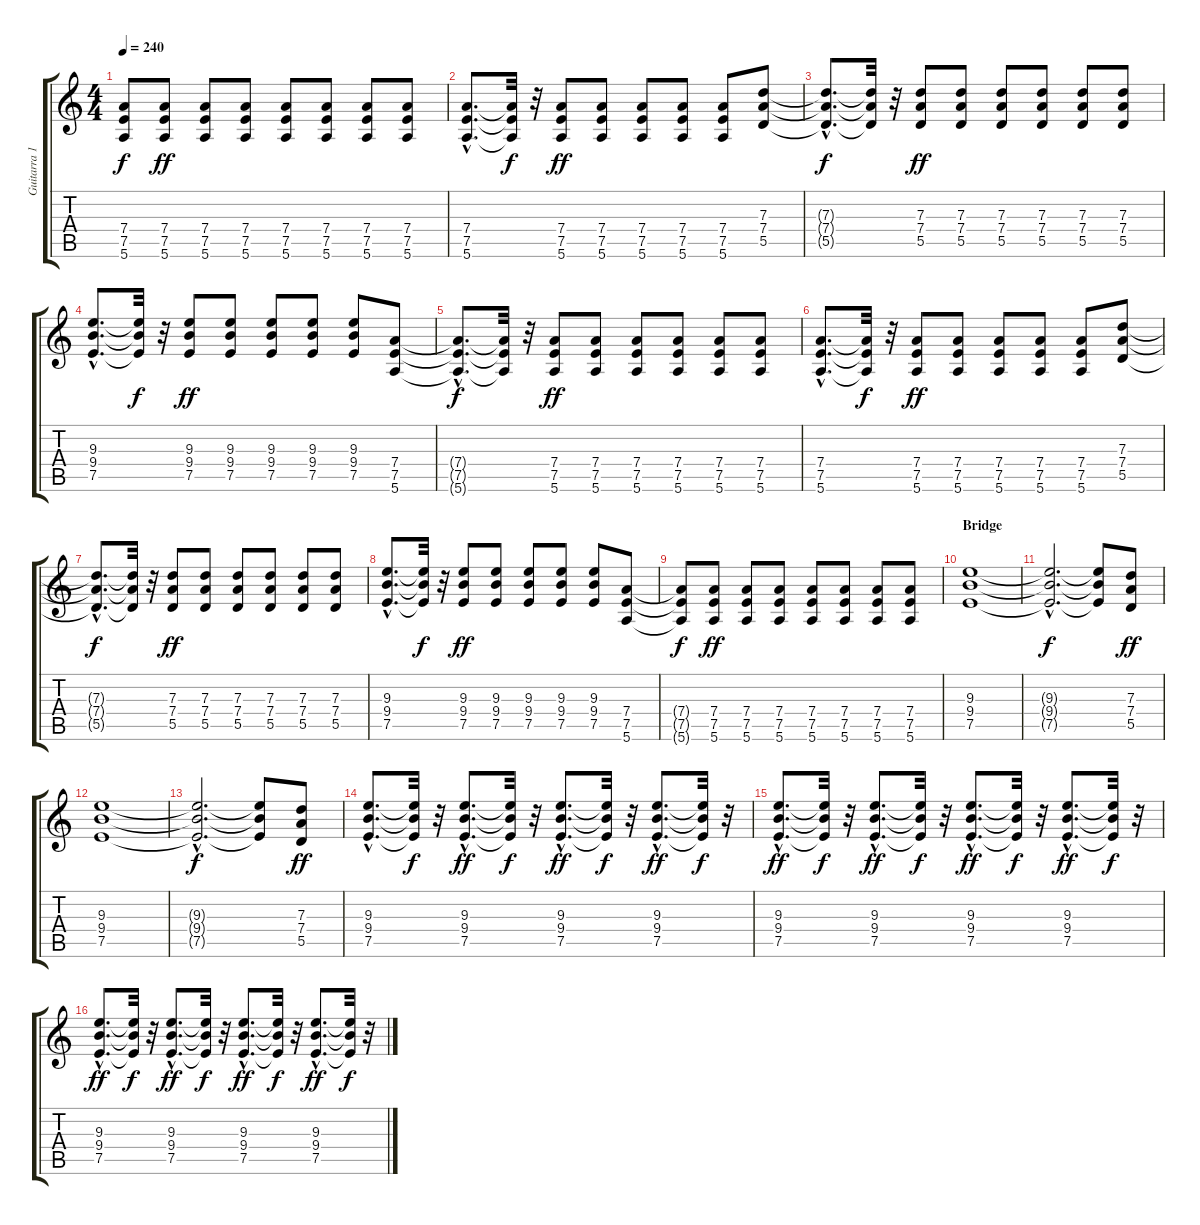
\track ("Guitarra 1 - Mathias" "Guitarra 1") {instrument distortionguitar}
\staff {score tabs}
\tuning (E4 B3 G3 D3 A2 E2) {hide}
\ts (4 4)
\tempo 240
\clef g2
\ks c
(7.4{t} 7.5{t} 5.6{t}).8{dy f} (7.4 7.5 5.6).8{dy ff} (7.4 7.5 5.6).8 (7.4 7.5 5.6).8 (7.4 7.5 5.6).8 (7.4 7.5 5.6).8 (7.4 7.5 5.6).8 (7.4 7.5 5.6).8 |
(7.4{hac} 7.5{hac} 5.6{hac}).8{d} (7.4{t} 7.5{t} 5.6{t}).32{dy f} r.32 (7.4 7.5 5.6).8{dy ff} (7.4 7.5 5.6).8 (7.4 7.5 5.6).8 (7.4 7.5 5.6).8 (7.4 7.5 5.6).8 (7.3 7.4 5.5).8 |
(7.3{hac t} 7.4{hac t} 5.5{hac t}).8{d dy f} (7.3{t} 7.4{t} 5.5{t}).32 r.32 (7.3 7.4 5.5).8{dy ff} (7.3 7.4 5.5).8 (7.3 7.4 5.5).8 (7.3 7.4 5.5).8 (7.3 7.4 5.5).8 (7.3 7.4 5.5).8 |
(9.3{hac} 9.4{hac} 7.5{hac}).8{d} (9.3{t} 9.4{t} 7.5{t}).32{dy f} r.32 (9.3 9.4 7.5).8{dy ff} (9.3 9.4 7.5).8 (9.3 9.4 7.5).8 (9.3 9.4 7.5).8 (9.3 9.4 7.5).8 (7.4 7.5 5.6).8 |
(7.4{hac t} 7.5{hac t} 5.6{hac t}).8{d dy f} (7.4{t} 7.5{t} 5.6{t}).32 r.32 (7.4 7.5 5.6).8{dy ff} (7.4 7.5 5.6).8 (7.4 7.5 5.6).8 (7.4 7.5 5.6).8 (7.4 7.5 5.6).8 (7.4 7.5 5.6).8 |
(7.4{hac} 7.5{hac} 5.6{hac}).8{d} (7.4{t} 7.5{t} 5.6{t}).32{dy f} r.32 (7.4 7.5 5.6).8{dy ff} (7.4 7.5 5.6).8 (7.4 7.5 5.6).8 (7.4 7.5 5.6).8 (7.4 7.5 5.6).8 (7.3 7.4 5.5).8 |
(7.3{hac t} 7.4{hac t} 5.5{hac t}).8{d dy f} (7.3{t} 7.4{t} 5.5{t}).32 r.32 (7.3 7.4 5.5).8{dy ff} (7.3 7.4 5.5).8 (7.3 7.4 5.5).8 (7.3 7.4 5.5).8 (7.3 7.4 5.5).8 (7.3 7.4 5.5).8 |
(9.3{hac} 9.4{hac} 7.5{hac}).8{d} (9.3{t} 9.4{t} 7.5{t}).32{dy f} r.32 (9.3 9.4 7.5).8{dy ff} (9.3 9.4 7.5).8 (9.3 9.4 7.5).8 (9.3 9.4 7.5).8 (9.3 9.4 7.5).8 (7.4 7.5 5.6).8 |
(7.4{t} 7.5{t} 5.6{t}).8{dy f} (7.4 7.5 5.6).8{dy ff} (7.4 7.5 5.6).8 (7.4 7.5 5.6).8 (7.4 7.5 5.6).8 (7.4 7.5 5.6).8 (7.4 7.5 5.6).8 (7.4 7.5 5.6).8 |
\section ("" "Bridge")
(9.3 9.4 7.5).1 |
(9.3{hac t} 9.4{hac t} 7.5{hac t}).2{d dy f} (9.3{t} 9.4{t} 7.5{t}).8 (7.3 7.4 5.5).8{dy ff} |
(9.3 9.4 7.5).1 |
(9.3{hac t} 9.4{hac t} 7.5{hac t}).2{d dy f} (9.3{t} 9.4{t} 7.5{t}).8 (7.3 7.4 5.5).8{dy ff} |
(9.3{hac} 9.4{hac} 7.5{hac}).8{d} (9.3{t} 9.4{t} 7.5{t}).32{dy f} r.32 (9.3{hac} 9.4{hac} 7.5{hac}).8{d dy ff} (9.3{t} 9.4{t} 7.5{t}).32{dy f} r.32 (9.3{hac} 9.4{hac} 7.5{hac}).8{d dy ff} (9.3{t} 9.4{t} 7.5{t}).32{dy f} r.32 (9.3{hac} 9.4{hac} 7.5{hac}).8{d dy ff} (9.3{t} 9.4{t} 7.5{t}).32{dy f} r.32 |
(9.3{hac} 9.4{hac} 7.5{hac}).8{d dy ff} (9.3{t} 9.4{t} 7.5{t}).32{dy f} r.32 (9.3{hac} 9.4{hac} 7.5{hac}).8{d dy ff} (9.3{t} 9.4{t} 7.5{t}).32{dy f} r.32 (9.3{hac} 9.4{hac} 7.5{hac}).8{d dy ff} (9.3{t} 9.4{t} 7.5{t}).32{dy f} r.32 (9.3{hac} 9.4{hac} 7.5{hac}).8{d dy ff} (9.3{t} 9.4{t} 7.5{t}).32{dy f} r.32 |
(9.3{hac} 9.4{hac} 7.5{hac}).8{d dy ff} (9.3{t} 9.4{t} 7.5{t}).32{dy f} r.32 (9.3{hac} 9.4{hac} 7.5{hac}).8{d dy ff} (9.3{t} 9.4{t} 7.5{t}).32{dy f} r.32 (9.3{hac} 9.4{hac} 7.5{hac}).8{d dy ff} (9.3{t} 9.4{t} 7.5{t}).32{dy f} r.32 (9.3{hac} 9.4{hac} 7.5{hac}).8{d dy ff} (9.3{t} 9.4{t} 7.5{t}).32{dy f} r.32
